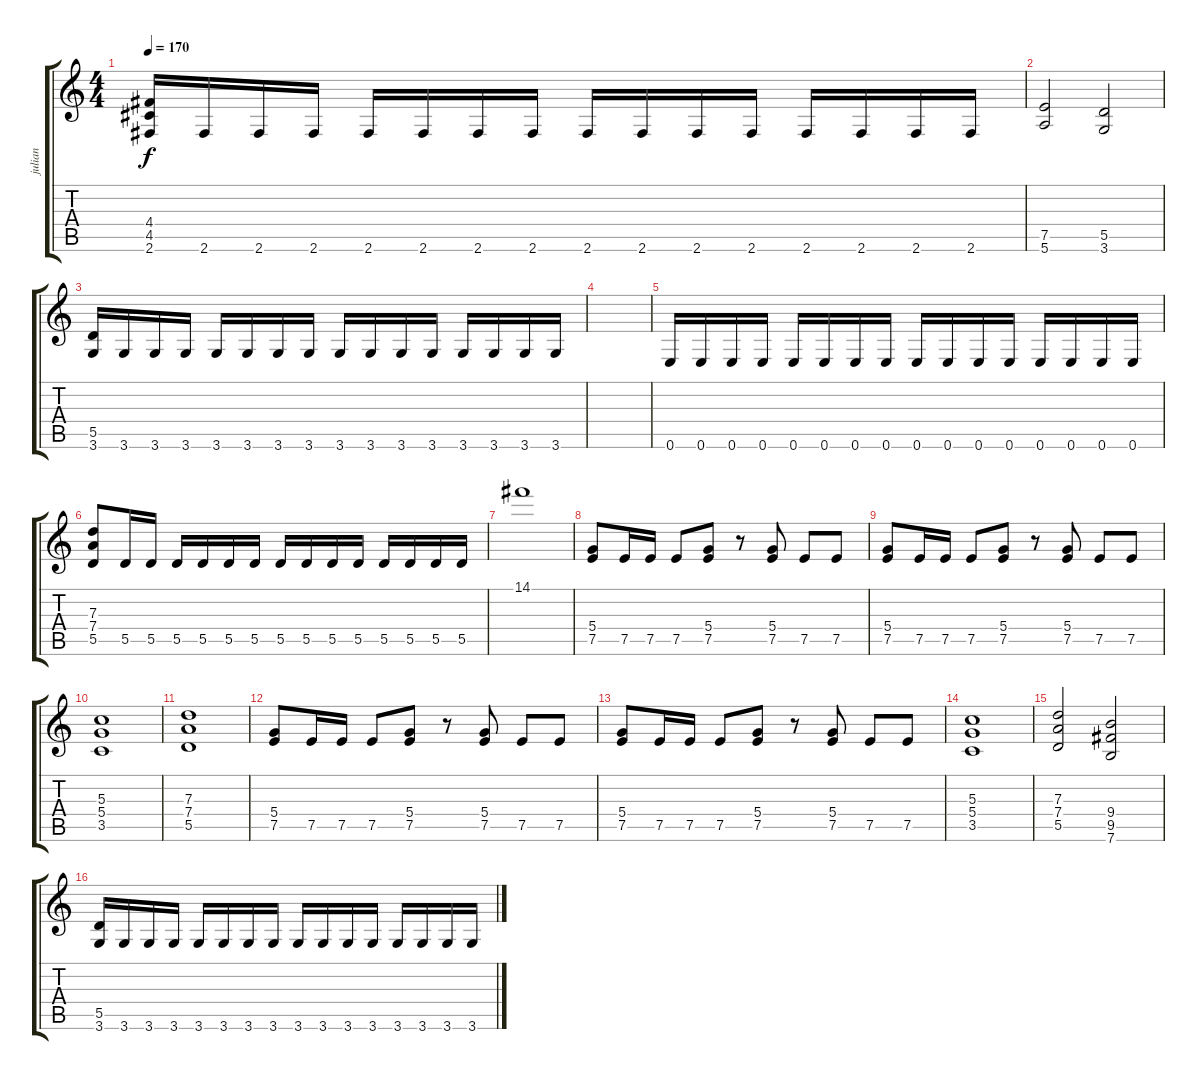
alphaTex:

\track ("julian" "julian") {instrument overdrivenguitar}
\staff {score tabs}
\tuning (E4 B3 G3 D3 A2 E2) {hide}
\ts (4 4)
\tempo 170
\clef g2
\ks c
(4.4 4.5 2.6).16{dy f} 2.6.16 2.6.16 2.6.16 2.6.16 2.6.16 2.6.16 2.6.16 2.6.16 2.6.16 2.6.16 2.6.16 2.6.16 2.6.16 2.6.16 2.6.16 |
(7.5 5.6).2 (5.5 3.6).2 |
(5.5 3.6).16 3.6.16 3.6.16 3.6.16 3.6.16 3.6.16 3.6.16 3.6.16 3.6.16 3.6.16 3.6.16 3.6.16 3.6.16 3.6.16 3.6.16 3.6.16 |
|
0.6.16 0.6.16 0.6.16 0.6.16 0.6.16 0.6.16 0.6.16 0.6.16 0.6.16 0.6.16 0.6.16 0.6.16 0.6.16 0.6.16 0.6.16 0.6.16 |
(7.3 7.4 5.5).8 5.5.16 5.5.16 5.5.16 5.5.16 5.5.16 5.5.16 5.5.16 5.5.16 5.5.16 5.5.16 5.5.16 5.5.16 5.5.16 5.5.16 |
14.1.1 |
(5.4 7.5).8 7.5.16 7.5.16 7.5.8 (5.4 7.5).8 r.8 (5.4 7.5).8 7.5.8 7.5.8 |
(5.4 7.5).8 7.5.16 7.5.16 7.5.8 (5.4 7.5).8 r.8 (5.4 7.5).8 7.5.8 7.5.8 |
(5.3 5.4 3.5).1 |
(7.3 7.4 5.5).1 |
(5.4 7.5).8 7.5.16 7.5.16 7.5.8 (5.4 7.5).8 r.8 (5.4 7.5).8 7.5.8 7.5.8 |
(5.4 7.5).8 7.5.16 7.5.16 7.5.8 (5.4 7.5).8 r.8 (5.4 7.5).8 7.5.8 7.5.8 |
(5.3 5.4 3.5).1 |
(7.3 7.4 5.5).2 (9.4 9.5 7.6).2 |
(5.5 3.6).16 3.6.16 3.6.16 3.6.16 3.6.16 3.6.16 3.6.16 3.6.16 3.6.16 3.6.16 3.6.16 3.6.16 3.6.16 3.6.16 3.6.16 3.6.16
